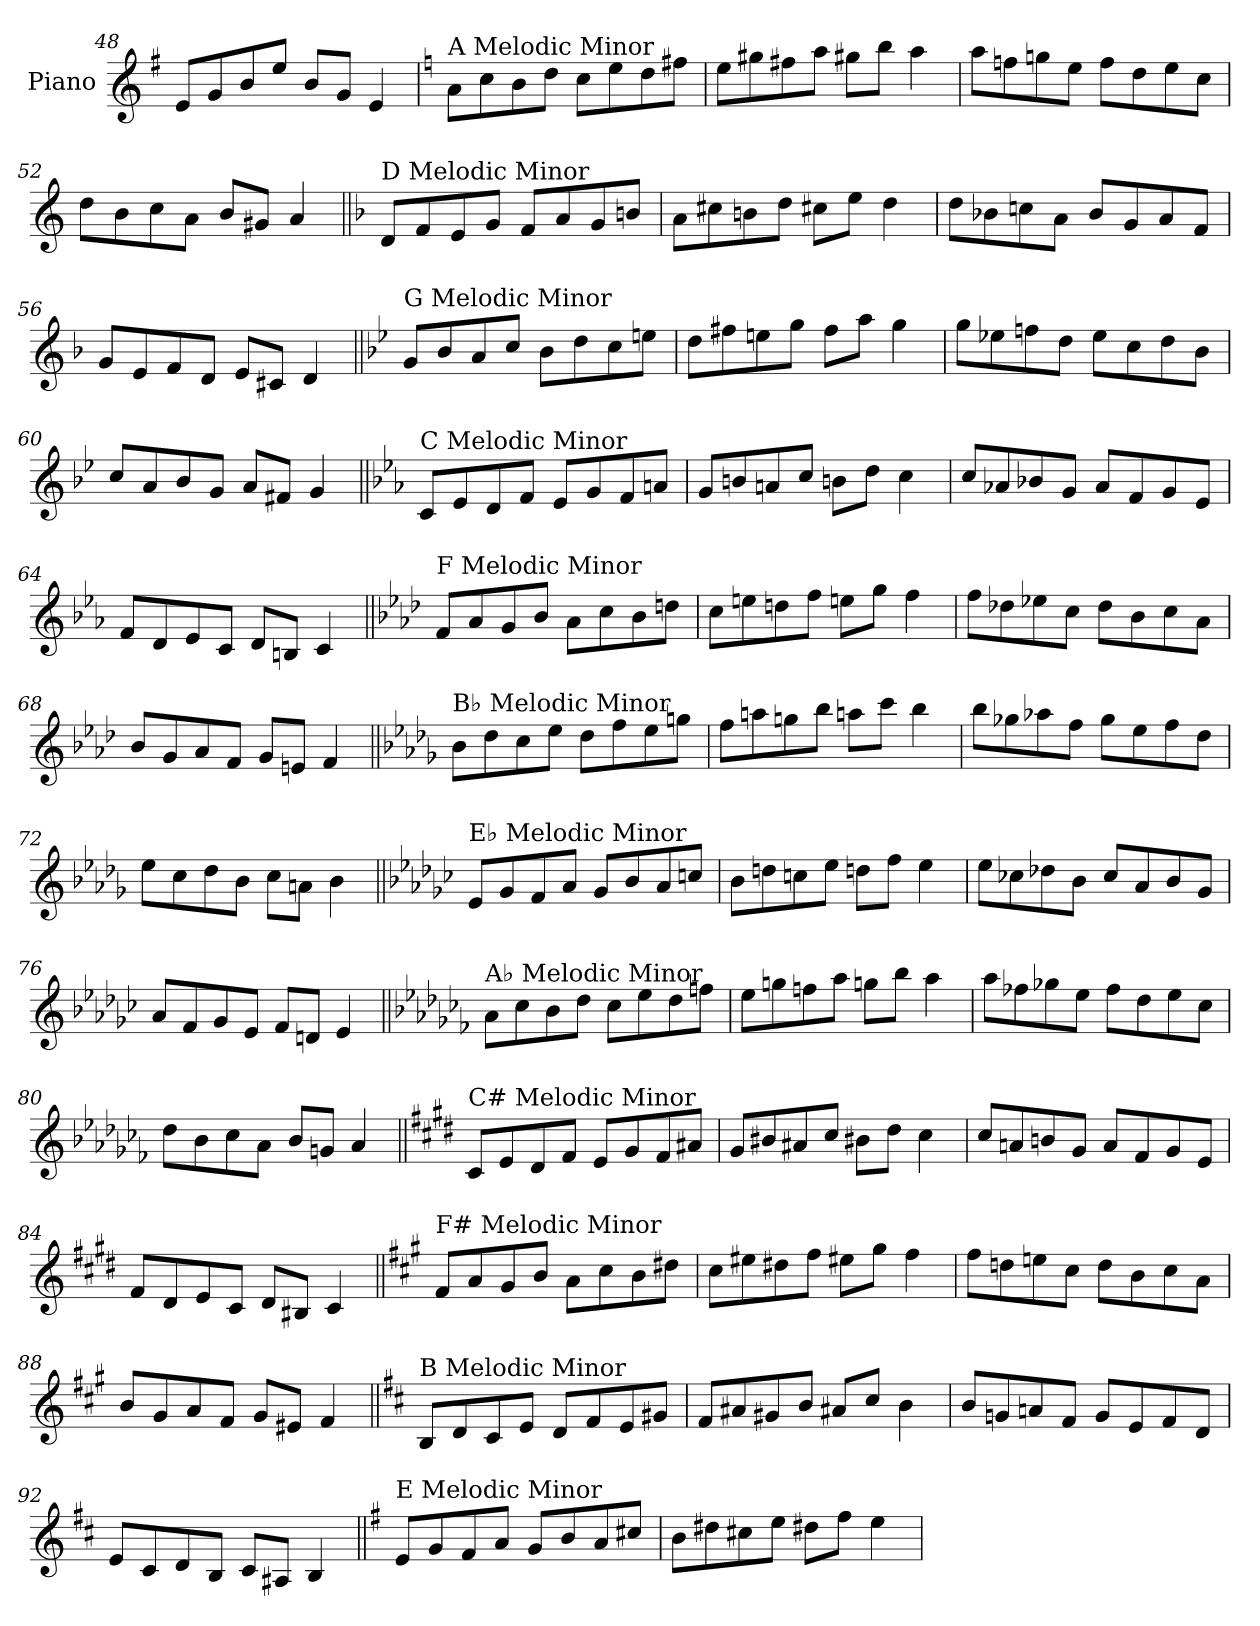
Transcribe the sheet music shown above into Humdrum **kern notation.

**kern
*part1
*staff1
*I"Piano
*I'Pno.
*clefG2
*k[f#]
=48
8e/L
8g/
8b/
8ee/J
8b/L
8g/J
4e/
!!LO:PB:g=z
=49
*k[]
!LO:TX:a:t=A Melodic Minor
8a\L
8cc\
8b\
8dd\J
8cc\L
8ee\
8dd\
8ff#X\J
=50
8ee\L
8gg#X\
8ff#X\
8aa\J
8gg#X\L
8bb\J
4aa\
=51
8aa\L
8ffn\
8ggn\
8ee\J
8ff\L
8dd\
8ee\
8cc\J
=52
8dd\L
8b\
8cc\
8a\J
8b/L
8g#X/J
4a/
!!LO:LB:g=z
=53||
*k[b-]
!LO:TX:a:t=D Melodic Minor
8d/L
8f/
8e/
8g/J
8f/L
8a/
8g/
8bn/J
=54
8a\L
8cc#X\
8bn\
8dd\J
8cc#X\L
8ee\J
4dd\
=55
8dd\L
8b-X\
8ccn\
8a\J
8b-/L
8g/
8a/
8f/J
=56
8g/L
8e/
8f/
8d/J
8e/L
8c#X/J
4d/
!!LO:LB:g=z
=57||
*k[b-e-]
!LO:TX:a:t=G Melodic Minor
8g/L
8b-/
8a/
8cc/J
8b-\L
8dd\
8cc\
8een\J
=58
8dd\L
8ff#X\
8een\
8gg\J
8ff#\L
8aa\J
4gg\
=59
8gg\L
8ee-X\
8ffn\
8dd\J
8ee-\L
8cc\
8dd\
8b-\J
=60
8cc/L
8a/
8b-/
8g/J
8a/L
8f#X/J
4g/
!!LO:LB:g=z
=61||
*k[b-e-a-]
!LO:TX:a:t=C Melodic Minor
8c/L
8e-/
8d/
8f/J
8e-/L
8g/
8f/
8an/J
=62
8g/L
8bn/
8an/
8cc/J
8bn\L
8dd\J
4cc\
=63
8cc/L
8a-X/
8b-X/
8g/J
8a-/L
8f/
8g/
8e-/J
=64
8f/L
8d/
8e-/
8c/J
8d/L
8Bn/J
4c/
!!LO:LB:g=z
=65||
*k[b-e-a-d-]
!LO:TX:a:t=F Melodic Minor
8f/L
8a-/
8g/
8b-/J
8a-\L
8cc\
8b-\
8ddn\J
=66
8cc\L
8een\
8ddn\
8ff\J
8een\L
8gg\J
4ff\
=67
8ff\L
8dd-X\
8ee-X\
8cc\J
8dd-\L
8b-\
8cc\
8a-\J
=68
8b-/L
8g/
8a-/
8f/J
8g/L
8en/J
4f/
!!LO:LB:g=z
=69||
*k[b-e-a-d-g-]
!LO:TX:a:t=B♭ Melodic Minor
8b-\L
8dd-\
8cc\
8ee-\J
8dd-\L
8ff\
8ee-\
8ggn\J
=70
8ff\L
8aan\
8ggn\
8bb-\J
8aan\L
8ccc\J
4bb-\
=71
8bb-\L
8gg-X\
8aa-X\
8ff\J
8gg-\L
8ee-\
8ff\
8dd-\J
=72
8ee-\L
8cc\
8dd-\
8b-\J
8cc\L
8an\J
4b-\
!!LO:LB:g=z
=73||
*k[b-e-a-d-g-c-]
!LO:TX:a:t=E♭ Melodic Minor
8e-/L
8g-/
8f/
8a-/J
8g-/L
8b-/
8a-/
8ccn/J
=74
8b-\L
8ddn\
8ccn\
8ee-\J
8ddn\L
8ff\J
4ee-\
=75
8ee-\L
8cc-X\
8dd-X\
8b-\J
8cc-/L
8a-/
8b-/
8g-/J
=76
8a-/L
8f/
8g-/
8e-/J
8f/L
8dn/J
4e-/
!!LO:LB:g=z
=77||
*k[b-e-a-d-g-c-f-]
!LO:TX:a:t=A♭ Melodic Minor
8a-\L
8cc-\
8b-\
8dd-\J
8cc-\L
8ee-\
8dd-\
8ffn\J
=78
8ee-\L
8ggn\
8ffn\
8aa-\J
8ggn\L
8bb-\J
4aa-\
=79
8aa-\L
8ff-X\
8gg-X\
8ee-\J
8ff-\L
8dd-\
8ee-\
8cc-\J
=80
8dd-\L
8b-\
8cc-\
8a-\J
8b-/L
8gn/J
4a-/
!!LO:LB:g=z
=81||
*k[f#c#g#d#]
!LO:TX:a:t=C# Melodic Minor
8c#/L
8e/
8d#/
8f#/J
8e/L
8g#/
8f#/
8a#X/J
=82
8g#/L
8b#X/
8a#X/
8cc#/J
8b#X\L
8dd#\J
4cc#\
=83
8cc#/L
8an/
8bn/
8g#/J
8a/L
8f#/
8g#/
8e/J
=84
8f#/L
8d#/
8e/
8c#/J
8d#/L
8B#X/J
4c#/
!!LO:LB:g=z
=85||
*k[f#c#g#]
!LO:TX:a:t=F# Melodic Minor
8f#/L
8a/
8g#/
8b/J
8a\L
8cc#\
8b\
8dd#X\J
=86
8cc#\L
8ee#X\
8dd#X\
8ff#\J
8ee#X\L
8gg#\J
4ff#\
=87
8ff#\L
8ddn\
8een\
8cc#\J
8dd\L
8b\
8cc#\
8a\J
=88
8b/L
8g#/
8a/
8f#/J
8g#/L
8e#X/J
4f#/
!!LO:LB:g=z
=89||
*k[f#c#]
!LO:TX:a:t=B Melodic Minor
8B/L
8d/
8c#/
8e/J
8d/L
8f#/
8e/
8g#X/J
=90
8f#/L
8a#X/
8g#X/
8b/J
8a#X/L
8cc#/J
4b\
=91
8b/L
8gn/
8an/
8f#/J
8g/L
8e/
8f#/
8d/J
=92
8e/L
8c#/
8d/
8B/J
8c#/L
8A#X/J
4B/
!!LO:LB:g=z
=93||
*k[f#]
!LO:TX:a:t=E Melodic Minor
8e/L
8g/
8f#/
8a/J
8g/L
8b/
8a/
8cc#X/J
=94
8b\L
8dd#X\
8cc#X\
8ee\J
8dd#X\L
8ff#\J
4ee\
=
*-
